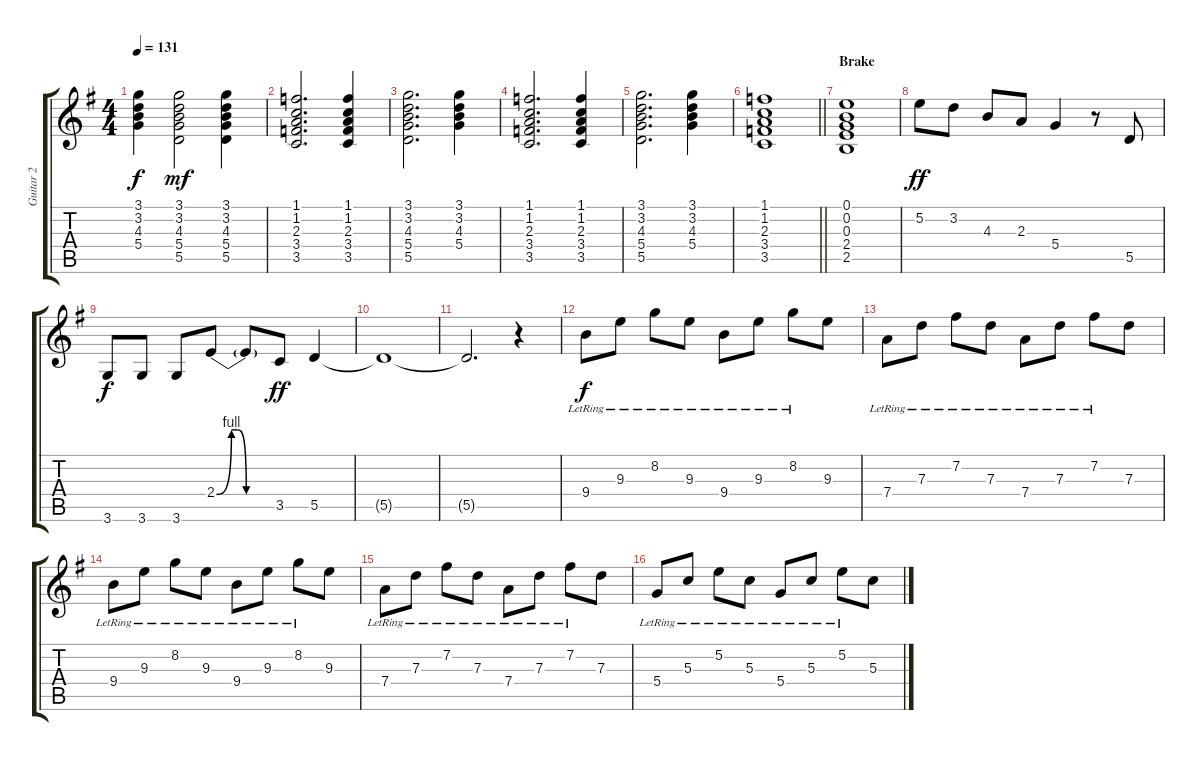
\track ("Guitar 2" "Guitar 2") {instrument distortionguitar}
\staff {score tabs}
\tuning (E4 B3 G3 D3 A2 E2) {hide}
\ts (4 4)
\tempo 131
\clef g2
\ks g
(3.1{t} 3.2{t} 4.3{t} 5.4{t}).4{dy f} (3.1 3.2 4.3 5.4 5.5).2{dy mf} (3.1 3.2 4.3 5.4 5.5).4 |
(1.1 1.2 2.3 3.4 3.5).2{d} (1.1 1.2 2.3 3.4 3.5).4 |
(3.1 3.2 4.3 5.4 5.5).2{d} (3.1 3.2 4.3 5.4).4 |
(1.1 1.2 2.3 3.4 3.5).2{d} (1.1 1.2 2.3 3.4 3.5).4 |
(3.1 3.2 4.3 5.4 5.5).2{d} (3.1 3.2 4.3 5.4).4 |
\barLineRight lightlight
(1.1 1.2 2.3 3.4 3.5).1 |
\section ("" "Brake")
(0.1 0.2 0.3 2.4 2.5).1 |
5.2.8{dy ff} 3.2.8 4.3.8 2.3.8 5.4.4 r.8 5.5.8 |
3.6.8{dy f} 3.6.8 3.6.8 2.4{be (custom 0 0 15 4 21 4 30 0 60 0)}.8 2.4{t}.8 3.5.8{dy ff} 5.5.4 |
5.5{t}.1 |
5.5{t}.2{d} r.4 |
9.4{lr}.8{dy f} 9.3{lr}.8 8.2{lr}.8 9.3{lr}.8 9.4{lr}.8 9.3{lr}.8 8.2{lr}.8 9.3.8 |
7.4{lr}.8 7.3{lr}.8 7.2{lr}.8 7.3{lr}.8 7.4{lr}.8 7.3{lr}.8 7.2{lr}.8 7.3.8 |
9.4{lr}.8 9.3{lr}.8 8.2{lr}.8 9.3{lr}.8 9.4{lr}.8 9.3{lr}.8 8.2{lr}.8 9.3.8 |
7.4{lr}.8 7.3{lr}.8 7.2{lr}.8 7.3{lr}.8 7.4{lr}.8 7.3{lr}.8 7.2{lr}.8 7.3.8 |
5.4{lr}.8 5.3{lr}.8 5.2{lr}.8 5.3{lr}.8 5.4{lr}.8 5.3{lr}.8 5.2{lr}.8 5.3.8
